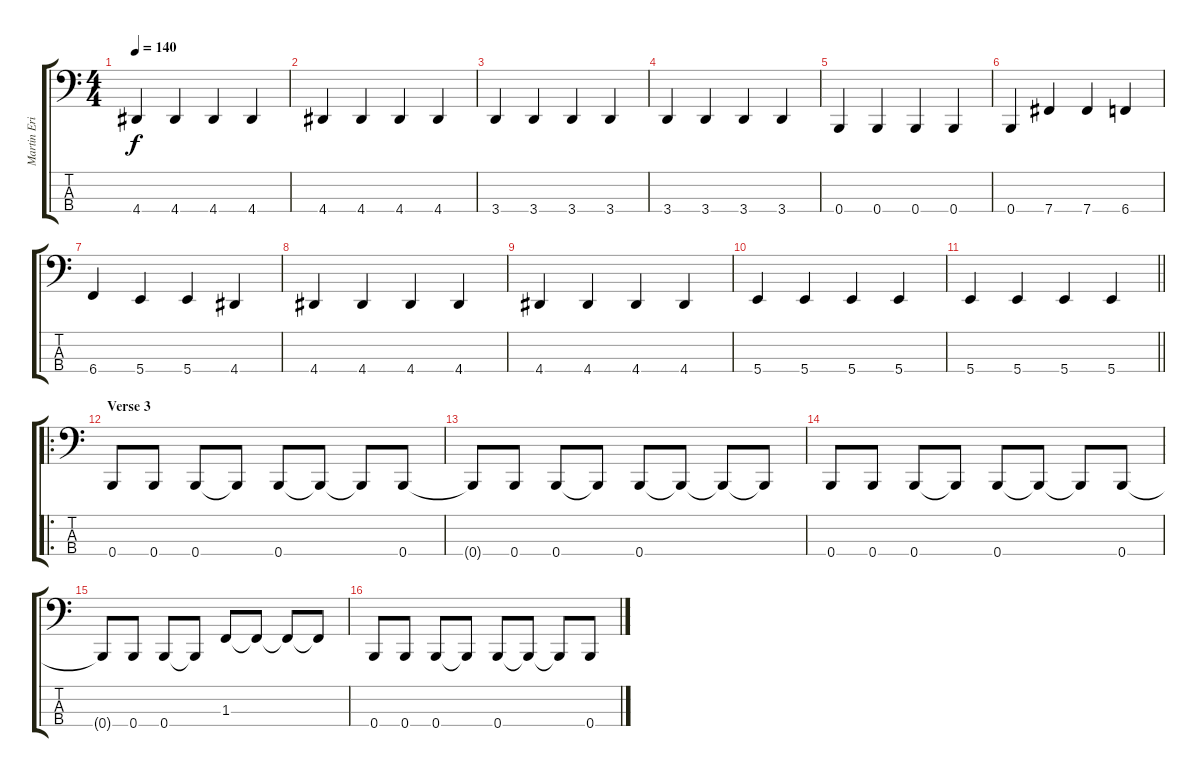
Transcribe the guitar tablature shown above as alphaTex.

\track ("Martin Eric Ain" "Martin Eri") {instrument electricbasspick}
\staff {score tabs}
\tuning (D2 A1 E1 B0) {hide}
\ts (4 4)
\tempo 140
\clef f4
\ks c
4.4.4{dy f} 4.4.4 4.4.4 4.4.4 |
4.4.4 4.4.4 4.4.4 4.4.4 |
3.4.4 3.4.4 3.4.4 3.4.4 |
3.4.4 3.4.4 3.4.4 3.4.4 |
0.4.4 0.4.4 0.4.4 0.4.4 |
0.4.4 7.4.4 7.4.4 6.4.4 |
6.4.4 5.4.4 5.4.4 4.4.4 |
4.4.4 4.4.4 4.4.4 4.4.4 |
4.4.4 4.4.4 4.4.4 4.4.4 |
5.4.4 5.4.4 5.4.4 5.4.4 |
\barLineRight lightlight
5.4.4 5.4.4 5.4.4 5.4.4 |
\ro
\section ("" "Verse 3")
0.4.8 0.4.8 0.4.8 0.4{t}.8 0.4.8 0.4{t}.8 0.4{t}.8 0.4.8 |
0.4{t}.8 0.4.8 0.4.8 0.4{t}.8 0.4.8 0.4{t}.8 0.4{t}.8 0.4{t}.8 |
0.4.8 0.4.8 0.4.8 0.4{t}.8 0.4.8 0.4{t}.8 0.4{t}.8 0.4.8 |
0.4{t}.8 0.4.8 0.4.8 0.4{t}.8 1.3.8 1.3{t}.8 1.3{t}.8 1.3{t}.8 |
0.4.8 0.4.8 0.4.8 0.4{t}.8 0.4.8 0.4{t}.8 0.4{t}.8 0.4.8
